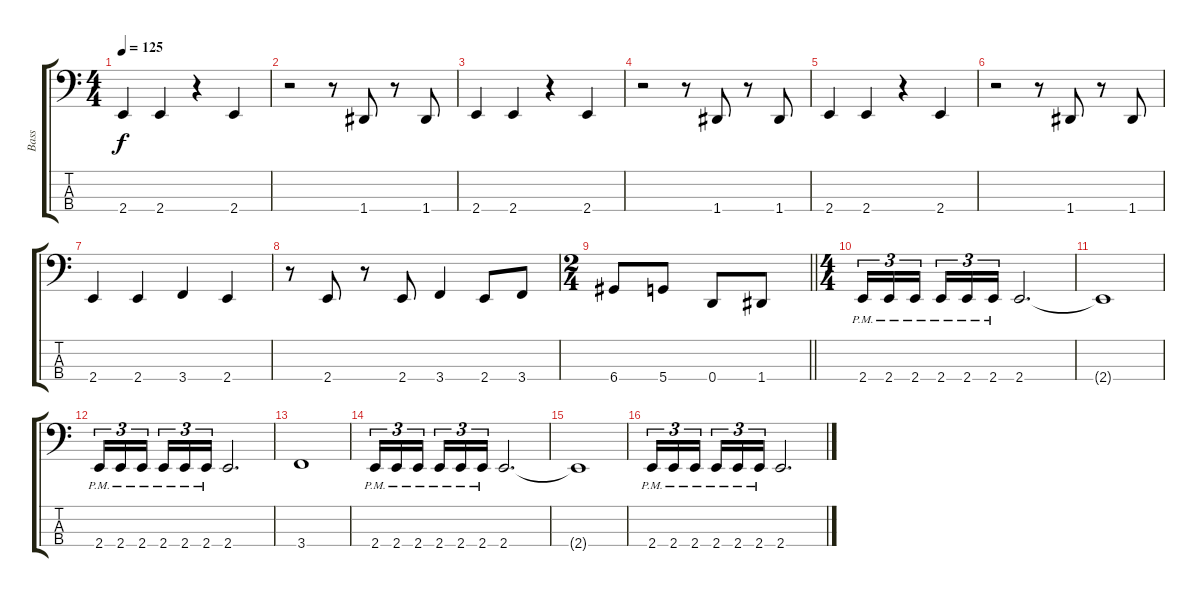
\track ("Bass" "Bass") {instrument electricbassfinger}
\staff {score tabs}
\tuning (F2 C2 G1 D1) {hide}
\ts (4 4)
\tempo 125
\clef f4
\ks c
2.4.4{dy f} 2.4.4 r.4 2.4.4 |
r.2 r.8 1.4.8 r.8 1.4.8 |
2.4.4 2.4.4 r.4 2.4.4 |
r.2 r.8 1.4.8 r.8 1.4.8 |
2.4.4 2.4.4 r.4 2.4.4 |
r.2 r.8 1.4.8 r.8 1.4.8 |
2.4.4 2.4.4 3.4.4 2.4.4 |
r.8 2.4.8 r.8 2.4.8 3.4.4 2.4.8 3.4.8 |
\ts (2 4)
\barLineRight lightlight
6.4.8 5.4.8 0.4.8 1.4.8 |
\ts (4 4)
2.4{pm}.16{tu (3 2)} 2.4{pm}.16{tu (3 2)} 2.4{pm}.16{tu (3 2) beam splitsecondary} 2.4{pm}.16{tu (3 2)} 2.4{pm}.16{tu (3 2)} 2.4{pm}.16{tu (3 2)} 2.4.2{d} |
2.4{t}.1 |
2.4{pm}.16{tu (3 2)} 2.4{pm}.16{tu (3 2)} 2.4{pm}.16{tu (3 2) beam splitsecondary} 2.4{pm}.16{tu (3 2)} 2.4{pm}.16{tu (3 2)} 2.4{pm}.16{tu (3 2)} 2.4.2{d} |
3.4.1 |
2.4{pm}.16{tu (3 2)} 2.4{pm}.16{tu (3 2)} 2.4{pm}.16{tu (3 2) beam splitsecondary} 2.4{pm}.16{tu (3 2)} 2.4{pm}.16{tu (3 2)} 2.4{pm}.16{tu (3 2)} 2.4.2{d} |
2.4{t}.1 |
2.4{pm}.16{tu (3 2)} 2.4{pm}.16{tu (3 2)} 2.4{pm}.16{tu (3 2) beam splitsecondary} 2.4{pm}.16{tu (3 2)} 2.4{pm}.16{tu (3 2)} 2.4{pm}.16{tu (3 2)} 2.4.2{d}
